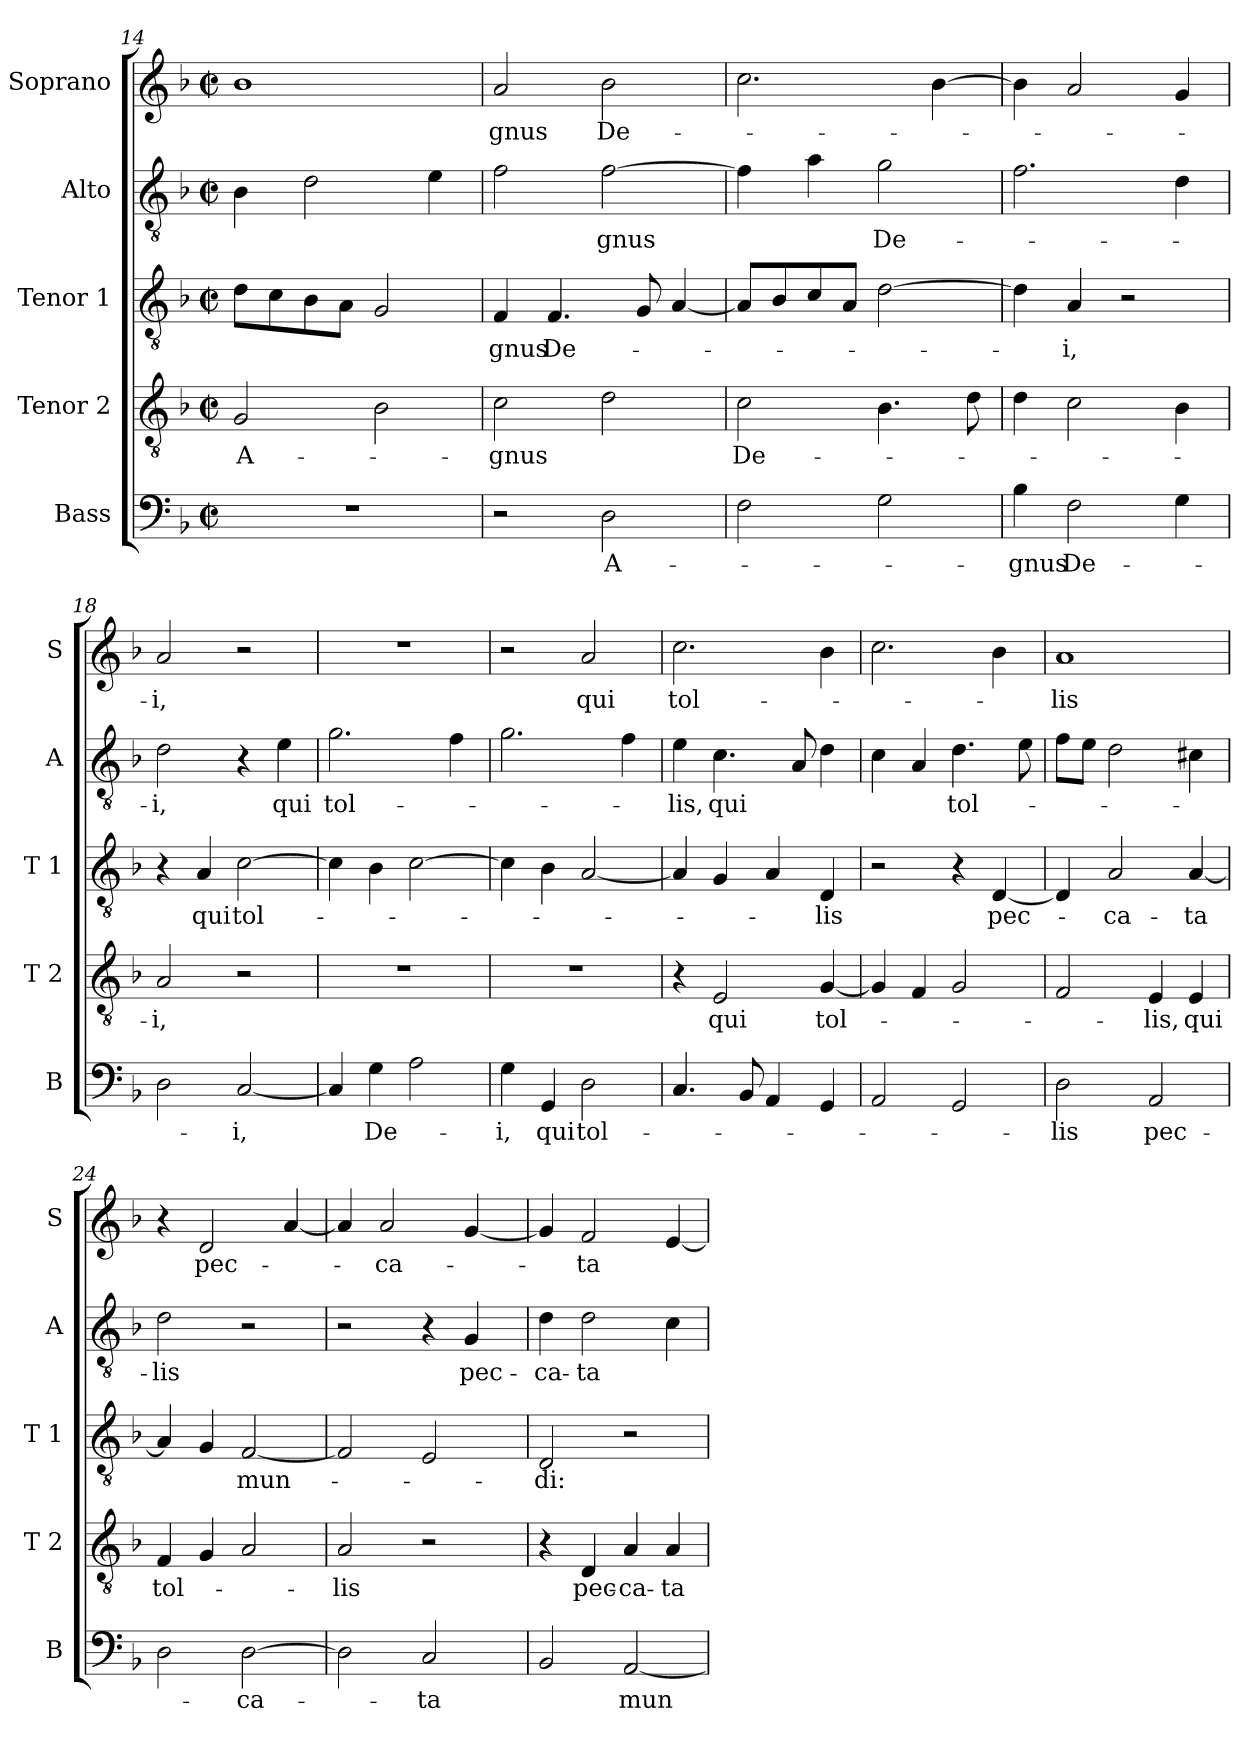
**kern	**text	**kern	**text	**kern	**text	**kern	**text	**kern	**text
*part5	*part5	*part4	*part4	*part3	*part3	*part2	*part2	*part1	*part1
*staff5	*staff5	*staff4	*staff4	*staff3	*staff3	*staff2	*staff2	*staff1	*staff1
*I"Bass	*	*I"Tenor 2	*	*I"Tenor 1	*	*I"Alto	*	*I"Soprano	*
*I'B	*	*I'T 2	*	*I'T 1	*	*I'A	*	*I'S	*
*clefF4	*	*clefGv2	*	*clefGv2	*	*clefGv2	*	*clefG2	*
*k[b-]	*	*k[b-]	*	*k[b-]	*	*k[b-]	*	*k[b-]	*
*F:	*	*F:	*	*F:	*	*F:	*	*F:	*
*M2/2	*	*M2/2	*	*M2/2	*	*M2/2	*	*M2/2	*
*met(c|)	*	*met(c|)	*	*met(c|)	*	*met(c|)	*	*met(c|)	*
=14	=14	=14	=14	=14	=14	=14	=14	=14	=14
!	!	!	!LO:LY:b	!	!	!	!	!	!
1r	.	2G/	A-	8d\L	.	4B-\	.	1b-	.
.	.	.	.	8c\	.	.	.	.	.
.	.	.	.	8B-\	.	2d\	.	.	.
.	.	.	.	8A\J	.	.	.	.	.
.	.	2B-\	.	2G/	.	.	.	.	.
.	.	.	.	.	.	4e\	.	.	.
=15	=15	=15	=15	=15	=15	=15	=15	=15	=15
!	!	!	!LO:LY:b	!	!LO:LY:b	!	!	!	!LO:LY:b
2r	.	2c\	-gnus	4F/	-gnus	2f\	.	2a/	-gnus
!	!	!	!	!	!LO:LY:b	!	!	!	!
.	.	.	.	4.F/	De-	.	.	.	.
!	!LO:LY:b	!	!	!	!	!	!LO:LY:b	!	!LO:LY:b
2D\	A-	2d\	.	.	.	[2f\	-gnus	2b-\	De-
.	.	.	.	8G/	.	.	.	.	.
.	.	.	.	[4A/	.	.	.	.	.
=16	=16	=16	=16	=16	=16	=16	=16	=16	=16
!	!	!	!LO:LY:b	!	!	!	!	!	!
2F\	.	2c\	De-	8A/L]	.	4f\]	.	2.cc\	.
.	.	.	.	8B-/	.	.	.	.	.
.	.	.	.	8c/	.	4a\	.	.	.
.	.	.	.	8A/J	.	.	.	.	.
!	!	!	!	!	!	!	!LO:LY:b	!	!
2G\	.	4.B-\	.	[2d\	.	2g\	De-	.	.
.	.	.	.	.	.	.	.	[4b-\	.
.	.	8d\	.	.	.	.	.	.	.
!!LO:PB:g=z
=17	=17	=17	=17	=17	=17	=17	=17	=17	=17
!	!LO:LY:b	!	!	!	!	!	!	!	!
4B-\	-gnus	4d\	.	4d\]	.	2.f\	.	4b-\]	.
!	!LO:LY:b	!	!	!	!LO:LY:b	!	!	!	!
2F\	De-	2c\	.	4A/	-i,	.	.	2a/	.
.	.	.	.	2r	.	.	.	.	.
4G\	.	4B-\	.	.	.	4d\	.	4g/	.
=18	=18	=18	=18	=18	=18	=18	=18	=18	=18
!	!	!	!LO:LY:b	!	!	!	!LO:LY:b	!	!LO:LY:b
2D\	.	2A/	-i,	4r	.	2d\	-i,	2a/	-i,
!	!	!	!	!	!LO:LY:b	!	!	!	!
.	.	.	.	4A/	qui	.	.	.	.
!	!LO:LY:b	!	!	!	!LO:LY:b	!	!	!	!
[2C/	-i,	2r	.	[2c\	tol-	4r	.	2r	.
!	!	!	!	!	!	!	!LO:LY:b	!	!
.	.	.	.	.	.	4e\	qui	.	.
=19	=19	=19	=19	=19	=19	=19	=19	=19	=19
!	!	!	!	!	!	!	!LO:LY:b	!	!
4C/]	.	1r	.	4c\]	.	2.g\	tol-	1r	.
!	!LO:LY:b	!	!	!	!	!	!	!	!
4G\	De-	.	.	4B-\	.	.	.	.	.
2A\	.	.	.	[2c\	.	.	.	.	.
.	.	.	.	.	.	4f\	.	.	.
=20	=20	=20	=20	=20	=20	=20	=20	=20	=20
!	!LO:LY:b	!	!	!	!	!	!	!	!
4G\	-i,	1r	.	4c\]	.	2.g\	.	2r	.
!	!LO:LY:b	!	!	!	!	!	!	!	!
4GG/	qui	.	.	4B-\	.	.	.	.	.
!	!LO:LY:b	!	!	!	!	!	!	!	!LO:LY:b
2D\	tol-	.	.	[2A/	.	.	.	2a/	qui
.	.	.	.	.	.	4f\	.	.	.
=21	=21	=21	=21	=21	=21	=21	=21	=21	=21
!	!	!	!	!	!	!	!LO:LY:b	!	!LO:LY:b
4.C/	.	4r	.	4A/]	.	4e\	-lis,	2.cc\	tol-
!	!	!	!LO:LY:b	!	!	!	!LO:LY:b	!	!
.	.	2E/	qui	4G/	.	4.c\	qui	.	.
8BB-/	.	.	.	.	.	.	.	.	.
4AA/	.	.	.	4A/	.	.	.	.	.
.	.	.	.	.	.	8A/	.	.	.
!	!	!	!LO:LY:b	!	!LO:LY:b	!	!	!	!
4GG/	.	[4G/	tol-	4D/	-lis	4d\	.	4b-\	.
=22	=22	=22	=22	=22	=22	=22	=22	=22	=22
2AA/	.	4G/]	.	2r	.	4c\	.	2.cc\	.
.	.	4F/	.	.	.	4A/	.	.	.
!	!	!	!	!	!	!	!LO:LY:b	!	!
2GG/	.	2G/	.	4r	.	4.d\	tol-	.	.
!	!	!	!	!	!LO:LY:b	!	!	!	!
.	.	.	.	[4D/	pec-	.	.	4b-\	.
.	.	.	.	.	.	8e\	.	.	.
!!LO:LB:g=z
=23	=23	=23	=23	=23	=23	=23	=23	=23	=23
!	!LO:LY:b	!	!	!	!	!	!	!	!LO:LY:b
2D\	-lis	2F/	.	4D/]	.	8f\L	.	1a	-lis
.	.	.	.	.	.	8e\J	.	.	.
!	!	!	!	!	!LO:LY:b	!	!	!	!
.	.	.	.	2A/	-ca-	2d\	.	.	.
!	!LO:LY:b	!	!LO:LY:b	!	!	!	!	!	!
2AA/	pec-	4E/	-lis,	.	.	.	.	.	.
!	!	!	!LO:LY:b	!	!LO:LY:b	!	!	!	!
.	.	4E/	qui	[4A/	-ta	4c#X\	.	.	.
=24	=24	=24	=24	=24	=24	=24	=24	=24	=24
!	!	!	!LO:LY:b	!	!	!	!LO:LY:b	!	!
2D\	.	4F/	tol-	4A/]	.	2d\	-lis	4r	.
!	!	!	!	!	!	!	!	!	!LO:LY:b
.	.	4G/	.	4G/	.	.	.	2d/	pec-
!	!LO:LY:b	!	!	!	!LO:LY:b	!	!	!	!
[2D\	-ca-	2A/	.	[2F/	mun-	2r	.	.	.
.	.	.	.	.	.	.	.	[4a/	.
=25	=25	=25	=25	=25	=25	=25	=25	=25	=25
!	!	!	!LO:LY:b	!	!	!	!	!	!
2D\]	.	2A/	-lis	2F/]	.	2r	.	4a/]	.
!	!	!	!	!	!	!	!	!	!LO:LY:b
.	.	.	.	.	.	.	.	2a/	-ca-
!	!LO:LY:b	!	!	!	!	!	!	!	!
2C/	-ta	2r	.	2E/	.	4r	.	.	.
!	!	!	!	!	!	!	!LO:LY:b	!	!
.	.	.	.	.	.	4G/	pec-	[4g/	.
=26	=26	=26	=26	=26	=26	=26	=26	=26	=26
!	!	!	!	!	!LO:LY:b	!	!LO:LY:b	!	!
2BB-/	.	4r	.	2D/	-di:	4d\	-ca-	4g/]	.
!	!	!	!LO:LY:b	!	!	!	!LO:LY:b	!	!LO:LY:b
.	.	4D/	pec-	.	.	2d\	-ta	2f/	-ta
!	!LO:LY:b	!	!LO:LY:b	!	!	!	!	!	!
[2AA/	mun-	4A/	-ca-	2r	.	.	.	.	.
!	!	!	!LO:LY:b	!	!	!	!	!	!
.	.	4A/	-ta	.	.	4c\	.	[4e/	.
=	=	=	=	=	=	=	=	=	=
*-	*-	*-	*-	*-	*-	*-	*-	*-	*-
